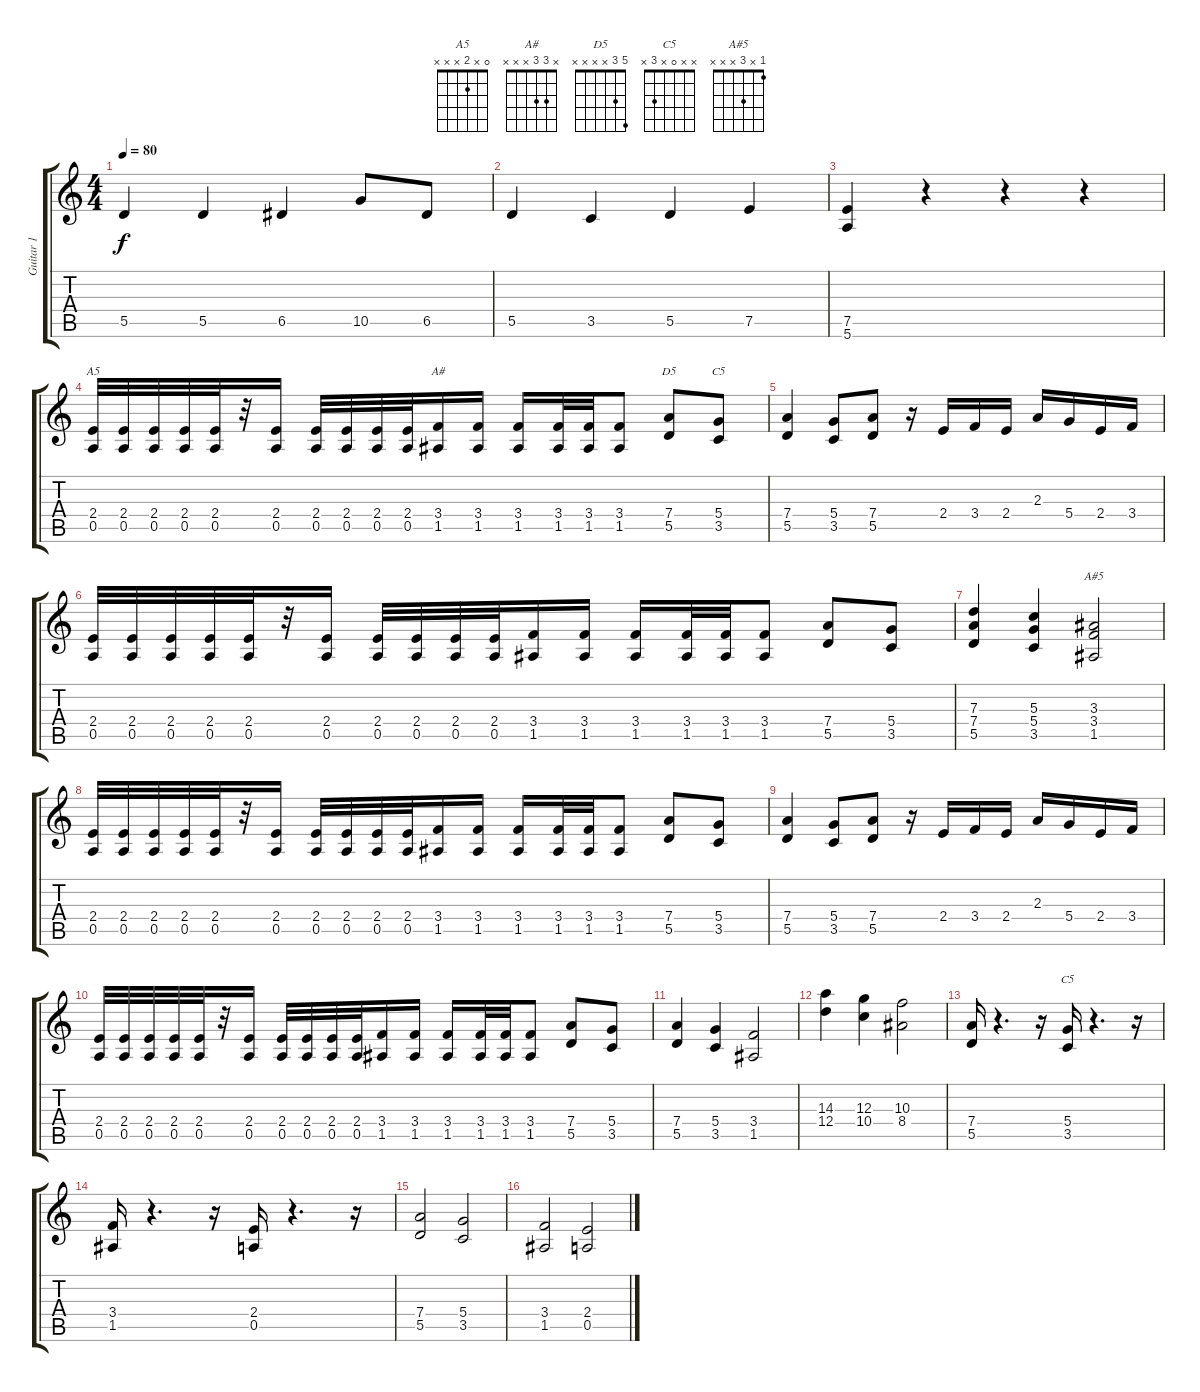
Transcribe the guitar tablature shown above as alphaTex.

\track ("Guitar 1" "Guitar 1") {instrument distortionguitar}
\staff {score tabs}
\tuning (E4 B3 G3 D3 A2 E2) {hide}
\chord ("A5" 0 x 2 x x x)
\chord ("A#" x 3 3 x x x)
\chord ("D5" 5 3 x x x x)
\chord ("C5" 3 x 5 x x x)
\chord ("A#5" 1 x 3 x x x)
\chord ("C5" x x 0 x 3 x)
\ts (4 4)
\tempo 80
\clef g2
\ks c
5.5.4{dy f} 5.5.4 6.5.4 10.5.8 6.5.8 |
5.5.4 3.5.4 5.5.4 7.5.4 |
(7.5 5.6).4 r.4 r.4 r.4 |
(2.4 0.5).32{ch "A5"} (2.4 0.5).32 (2.4 0.5).32 (2.4 0.5).32 (2.4 0.5).32 r.32 (2.4 0.5).16 (2.4 0.5).32 (2.4 0.5).32 (2.4 0.5).32 (2.4 0.5).32 (3.4 1.5).16{ch "A#"} (3.4 1.5).16 (3.4 1.5).16 (3.4 1.5).32 (3.4 1.5).32 (3.4 1.5).8 (7.4 5.5).8{ch "D5"} (5.4 3.5).8{ch "C5"} |
(7.4 5.5).4 (5.4 3.5).8 (7.4 5.5).8 r.16 2.4.16 3.4.16 2.4.16 2.3.16 5.4.16 2.4.16 3.4.16 |
(2.4 0.5).32 (2.4 0.5).32 (2.4 0.5).32 (2.4 0.5).32 (2.4 0.5).32 r.32 (2.4 0.5).16 (2.4 0.5).32 (2.4 0.5).32 (2.4 0.5).32 (2.4 0.5).32 (3.4 1.5).16 (3.4 1.5).16 (3.4 1.5).16 (3.4 1.5).32 (3.4 1.5).32 (3.4 1.5).8 (7.4 5.5).8 (5.4 3.5).8 |
(7.3 7.4 5.5).4 (5.3 5.4 3.5).4 (3.3 3.4 1.5).2{ch "A#5"} |
(2.4 0.5).32 (2.4 0.5).32 (2.4 0.5).32 (2.4 0.5).32 (2.4 0.5).32 r.32 (2.4 0.5).16 (2.4 0.5).32 (2.4 0.5).32 (2.4 0.5).32 (2.4 0.5).32 (3.4 1.5).16 (3.4 1.5).16 (3.4 1.5).16 (3.4 1.5).32 (3.4 1.5).32 (3.4 1.5).8 (7.4 5.5).8 (5.4 3.5).8 |
(7.4 5.5).4 (5.4 3.5).8 (7.4 5.5).8 r.16 2.4.16 3.4.16 2.4.16 2.3.16 5.4.16 2.4.16 3.4.16 |
(2.4 0.5).32 (2.4 0.5).32 (2.4 0.5).32 (2.4 0.5).32 (2.4 0.5).32 r.32 (2.4 0.5).16 (2.4 0.5).32 (2.4 0.5).32 (2.4 0.5).32 (2.4 0.5).32 (3.4 1.5).16 (3.4 1.5).16 (3.4 1.5).16 (3.4 1.5).32 (3.4 1.5).32 (3.4 1.5).8 (7.4 5.5).8 (5.4 3.5).8 |
(7.4 5.5).4 (5.4 3.5).4 (3.4 1.5).2 |
(14.3 12.4).4 (12.3 10.4).4 (10.3 8.4).2 |
(7.4 5.5).16 r.4{d} r.16 (5.4 3.5).16{ch "C5"} r.4{d} r.16 |
(3.4 1.5).16 r.4{d} r.16 (2.4 0.5).16 r.4{d} r.16 |
(7.4 5.5).2 (5.4 3.5).2 |
(3.4 1.5).2 (2.4 0.5).2
